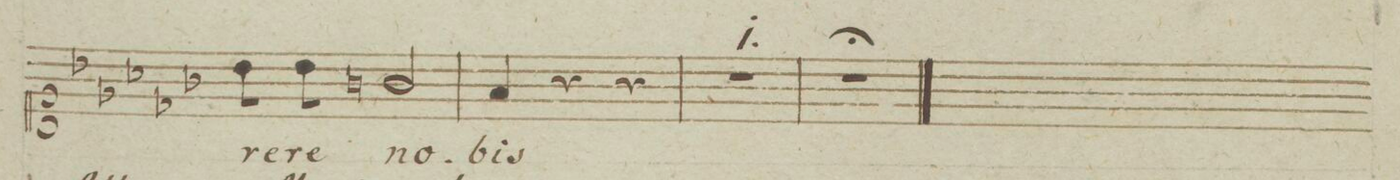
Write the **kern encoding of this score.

**kern	**text	**dynam
*I"Canto.	*	*
*clefC1	*	*
*k[b-e-a-d-g-]	*	*
*M3/4	*	*
8b-\	-re-	.
8b-\	-re	.
2gn/	no-	.
=49	=49	=49
4f/	-bis	.
4r	.	.
4r	.	.
=50	=50	=50
2.r	.	.
=51	=51	=51
2.r;	.	.
==	==	==
*-	*-	*-
